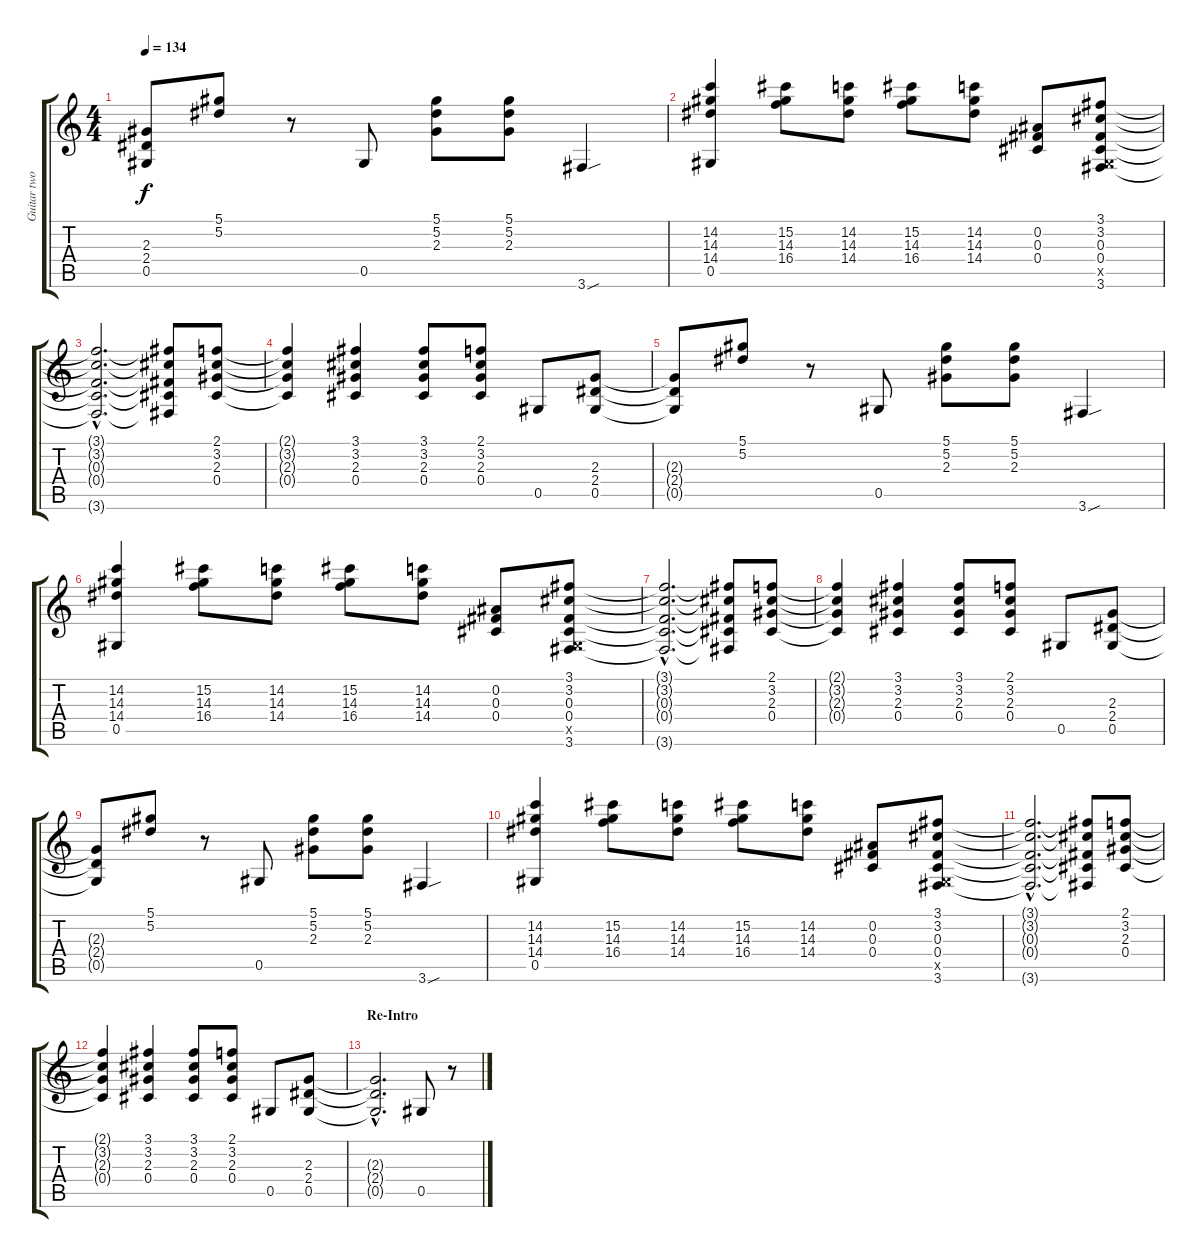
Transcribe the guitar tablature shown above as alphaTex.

\track ("Guitar two (rythm guitar)" "Guitar two") {instrument distortionguitar}
\staff {score tabs}
\tuning (Eb4 Bb3 Gb3 Db3 Ab2 Eb2) {hide}
\ts (4 4)
\tempo 134
\clef g2
\ks c
(2.3{t} 2.4{t} 0.5{t}).8{dy f} (5.1 5.2).8 r.8 0.5.8 (5.1 5.2 2.3).8 (5.1 5.2 2.3).8 3.6{sou}.4 |
(14.2 14.3 14.4 0.5).4 (15.2 14.3 16.4).8 (14.2 14.3 14.4).8 (15.2 14.3 16.4).8 (14.2 14.3 14.4).8 (0.2 0.3 0.4).8 (3.1 3.2 0.3 0.4 0.5{x} 3.6).8 |
(3.1{hac t} 3.2{hac t} 0.3{hac t} 0.4{hac t} 3.6{hac t}).2{d} (3.1{t} 3.2{t} 0.3{t} 0.4{t} 3.6{t}).8 (2.1 3.2 2.3 0.4).8 |
(2.1{t} 3.2{t} 2.3{t} 0.4{t}).4 (3.1 3.2 2.3 0.4).4 (3.1 3.2 2.3 0.4).8 (2.1 3.2 2.3 0.4).8 0.5.8 (2.3 2.4 0.5).8 |
(2.3{t} 2.4{t} 0.5{t}).8 (5.1 5.2).8 r.8 0.5.8 (5.1 5.2 2.3).8 (5.1 5.2 2.3).8 3.6{sou}.4 |
(14.2 14.3 14.4 0.5).4 (15.2 14.3 16.4).8 (14.2 14.3 14.4).8 (15.2 14.3 16.4).8 (14.2 14.3 14.4).8 (0.2 0.3 0.4).8 (3.1 3.2 0.3 0.4 0.5{x} 3.6).8 |
(3.1{hac t} 3.2{hac t} 0.3{hac t} 0.4{hac t} 3.6{hac t}).2{d} (3.1{t} 3.2{t} 0.3{t} 0.4{t} 3.6{t}).8 (2.1 3.2 2.3 0.4).8 |
(2.1{t} 3.2{t} 2.3{t} 0.4{t}).4 (3.1 3.2 2.3 0.4).4 (3.1 3.2 2.3 0.4).8 (2.1 3.2 2.3 0.4).8 0.5.8 (2.3 2.4 0.5).8 |
(2.3{t} 2.4{t} 0.5{t}).8 (5.1 5.2).8 r.8 0.5.8 (5.1 5.2 2.3).8 (5.1 5.2 2.3).8 3.6{sou}.4 |
(14.2 14.3 14.4 0.5).4 (15.2 14.3 16.4).8 (14.2 14.3 14.4).8 (15.2 14.3 16.4).8 (14.2 14.3 14.4).8 (0.2 0.3 0.4).8 (3.1 3.2 0.3 0.4 0.5{x} 3.6).8 |
(3.1{hac t} 3.2{hac t} 0.3{hac t} 0.4{hac t} 3.6{hac t}).2{d} (3.1{t} 3.2{t} 0.3{t} 0.4{t} 3.6{t}).8 (2.1 3.2 2.3 0.4).8 |
(2.1{t} 3.2{t} 2.3{t} 0.4{t}).4 (3.1 3.2 2.3 0.4).4 (3.1 3.2 2.3 0.4).8 (2.1 3.2 2.3 0.4).8 0.5.8 (2.3 2.4 0.5).8 |
\section ("" "Re-Intro")
(2.3{hac t} 2.4{hac t} 0.5{hac t}).2{d} 0.5.8 r.8
